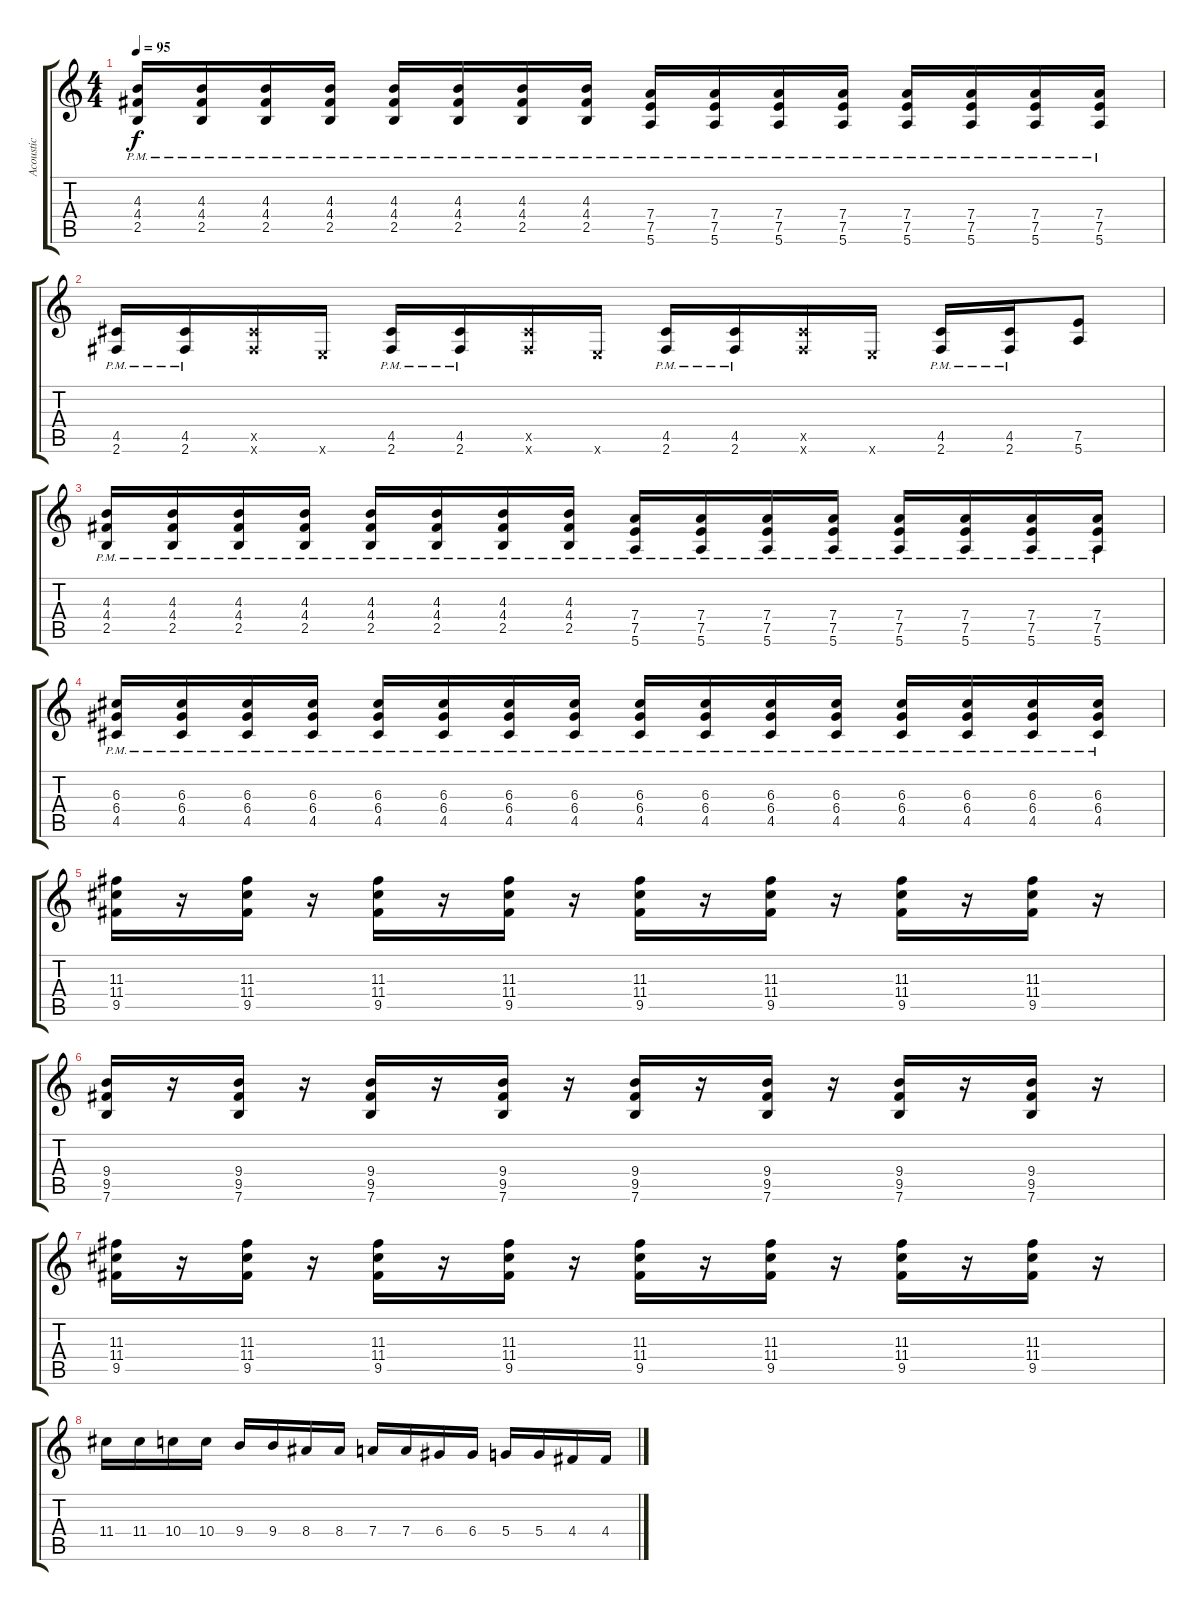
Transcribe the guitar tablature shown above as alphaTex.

\track ("Acoustic" "Acoustic") {instrument acousticguitarsteel}
\staff {score tabs}
\tuning (E4 B3 G3 D3 A2 E2) {hide}
\ts (4 4)
\tempo 95
\clef g2
\ks c
(4.3{pm} 4.4{pm} 2.5{pm}).16{dy f} (4.3{pm} 4.4{pm} 2.5{pm}).16 (4.3{pm} 4.4{pm} 2.5{pm}).16 (4.3{pm} 4.4{pm} 2.5{pm}).16 (4.3{pm} 4.4{pm} 2.5{pm}).16 (4.3{pm} 4.4{pm} 2.5{pm}).16 (4.3{pm} 4.4{pm} 2.5{pm}).16 (4.3{pm} 4.4{pm} 2.5{pm}).16 (7.4{pm} 7.5{pm} 5.6{pm}).16 (7.4{pm} 7.5{pm} 5.6{pm}).16 (7.4{pm} 7.5{pm} 5.6{pm}).16 (7.4{pm} 7.5{pm} 5.6{pm}).16 (7.4{pm} 7.5{pm} 5.6{pm}).16 (7.4{pm} 7.5{pm} 5.6{pm}).16 (7.4{pm} 7.5{pm} 5.6{pm}).16 (7.4{pm} 7.5{pm} 5.6{pm}).16 |
(4.5{pm} 2.6{pm}).16 (4.5{pm} 2.6{pm}).16 (4.5{x} 2.6{x}).16 0.6{x}.16 (4.5{pm} 2.6{pm}).16 (4.5{pm} 2.6{pm}).16 (4.5{x} 2.6{x}).16 0.6{x}.16 (4.5{pm} 2.6{pm}).16 (4.5{pm} 2.6{pm}).16 (4.5{x} 2.6{x}).16 0.6{x}.16 (4.5{pm} 2.6{pm}).16 (4.5{pm} 2.6{pm}).16 (7.5 5.6).8 |
(4.3{pm} 4.4{pm} 2.5{pm}).16 (4.3{pm} 4.4{pm} 2.5{pm}).16 (4.3{pm} 4.4{pm} 2.5{pm}).16 (4.3{pm} 4.4{pm} 2.5{pm}).16 (4.3{pm} 4.4{pm} 2.5{pm}).16 (4.3{pm} 4.4{pm} 2.5{pm}).16 (4.3{pm} 4.4{pm} 2.5{pm}).16 (4.3{pm} 4.4{pm} 2.5{pm}).16 (7.4{pm} 7.5{pm} 5.6{pm}).16 (7.4{pm} 7.5{pm} 5.6{pm}).16 (7.4{pm} 7.5{pm} 5.6{pm}).16 (7.4{pm} 7.5{pm} 5.6{pm}).16 (7.4{pm} 7.5{pm} 5.6{pm}).16 (7.4{pm} 7.5{pm} 5.6{pm}).16 (7.4{pm} 7.5{pm} 5.6{pm}).16 (7.4{pm} 7.5{pm} 5.6{pm}).16 |
(6.3{pm} 6.4{pm} 4.5{pm}).16 (6.3{pm} 6.4{pm} 4.5{pm}).16 (6.3{pm} 6.4{pm} 4.5{pm}).16 (6.3{pm} 6.4{pm} 4.5{pm}).16 (6.3{pm} 6.4{pm} 4.5{pm}).16 (6.3{pm} 6.4{pm} 4.5{pm}).16 (6.3{pm} 6.4{pm} 4.5{pm}).16 (6.3{pm} 6.4{pm} 4.5{pm}).16 (6.3{pm} 6.4{pm} 4.5{pm}).16 (6.3{pm} 6.4{pm} 4.5{pm}).16 (6.3{pm} 6.4{pm} 4.5{pm}).16 (6.3{pm} 6.4{pm} 4.5{pm}).16 (6.3{pm} 6.4{pm} 4.5{pm}).16 (6.3{pm} 6.4{pm} 4.5{pm}).16 (6.3{pm} 6.4{pm} 4.5{pm}).16 (6.3{pm} 6.4{pm} 4.5{pm}).16 |
(11.3 11.4 9.5).16 r.16 (11.3 11.4 9.5).16 r.16 (11.3 11.4 9.5).16 r.16 (11.3 11.4 9.5).16 r.16 (11.3 11.4 9.5).16 r.16 (11.3 11.4 9.5).16 r.16 (11.3 11.4 9.5).16 r.16 (11.3 11.4 9.5).16 r.16 |
(9.4 9.5 7.6).16 r.16 (9.4 9.5 7.6).16 r.16 (9.4 9.5 7.6).16 r.16 (9.4 9.5 7.6).16 r.16 (9.4 9.5 7.6).16 r.16 (9.4 9.5 7.6).16 r.16 (9.4 9.5 7.6).16 r.16 (9.4 9.5 7.6).16 r.16 |
(11.3 11.4 9.5).16 r.16 (11.3 11.4 9.5).16 r.16 (11.3 11.4 9.5).16 r.16 (11.3 11.4 9.5).16 r.16 (11.3 11.4 9.5).16 r.16 (11.3 11.4 9.5).16 r.16 (11.3 11.4 9.5).16 r.16 (11.3 11.4 9.5).16 r.16 |
11.4.16 11.4.16 10.4.16 10.4.16 9.4.16 9.4.16 8.4.16 8.4.16 7.4.16 7.4.16 6.4.16 6.4.16 5.4.16 5.4.16 4.4.16 4.4.16
